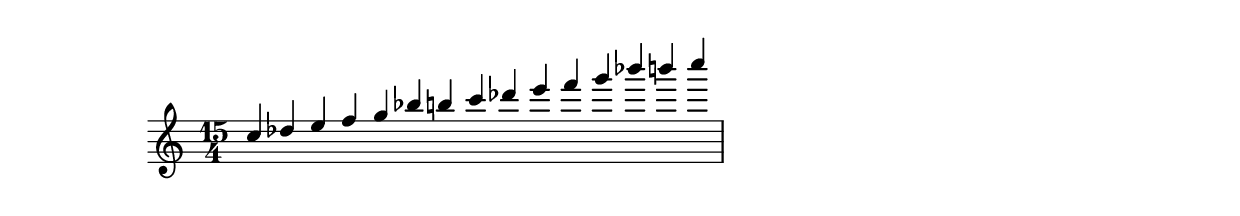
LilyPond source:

\version "2.18.2" \score { \new Staff << \new Voice { \set midiInstrument = #"piano" \voiceOne
 \key c \major \time 15/4
\override Voice.TextScript.font-size = #-4
 { c'' des'' e'' f'' g'' bes'' b'' c''' des''' e''' f''' g''' bes''' b''' c''''  } 
 } >> \layout { } \midi { \context { \Staff \remove "Staff_performer" }
\context { \Voice \consists "Staff_performer" } \tempo 2 = 60 } }
\paper{oddHeaderMarkup = ##f oddFooterMarkup = ##f}
